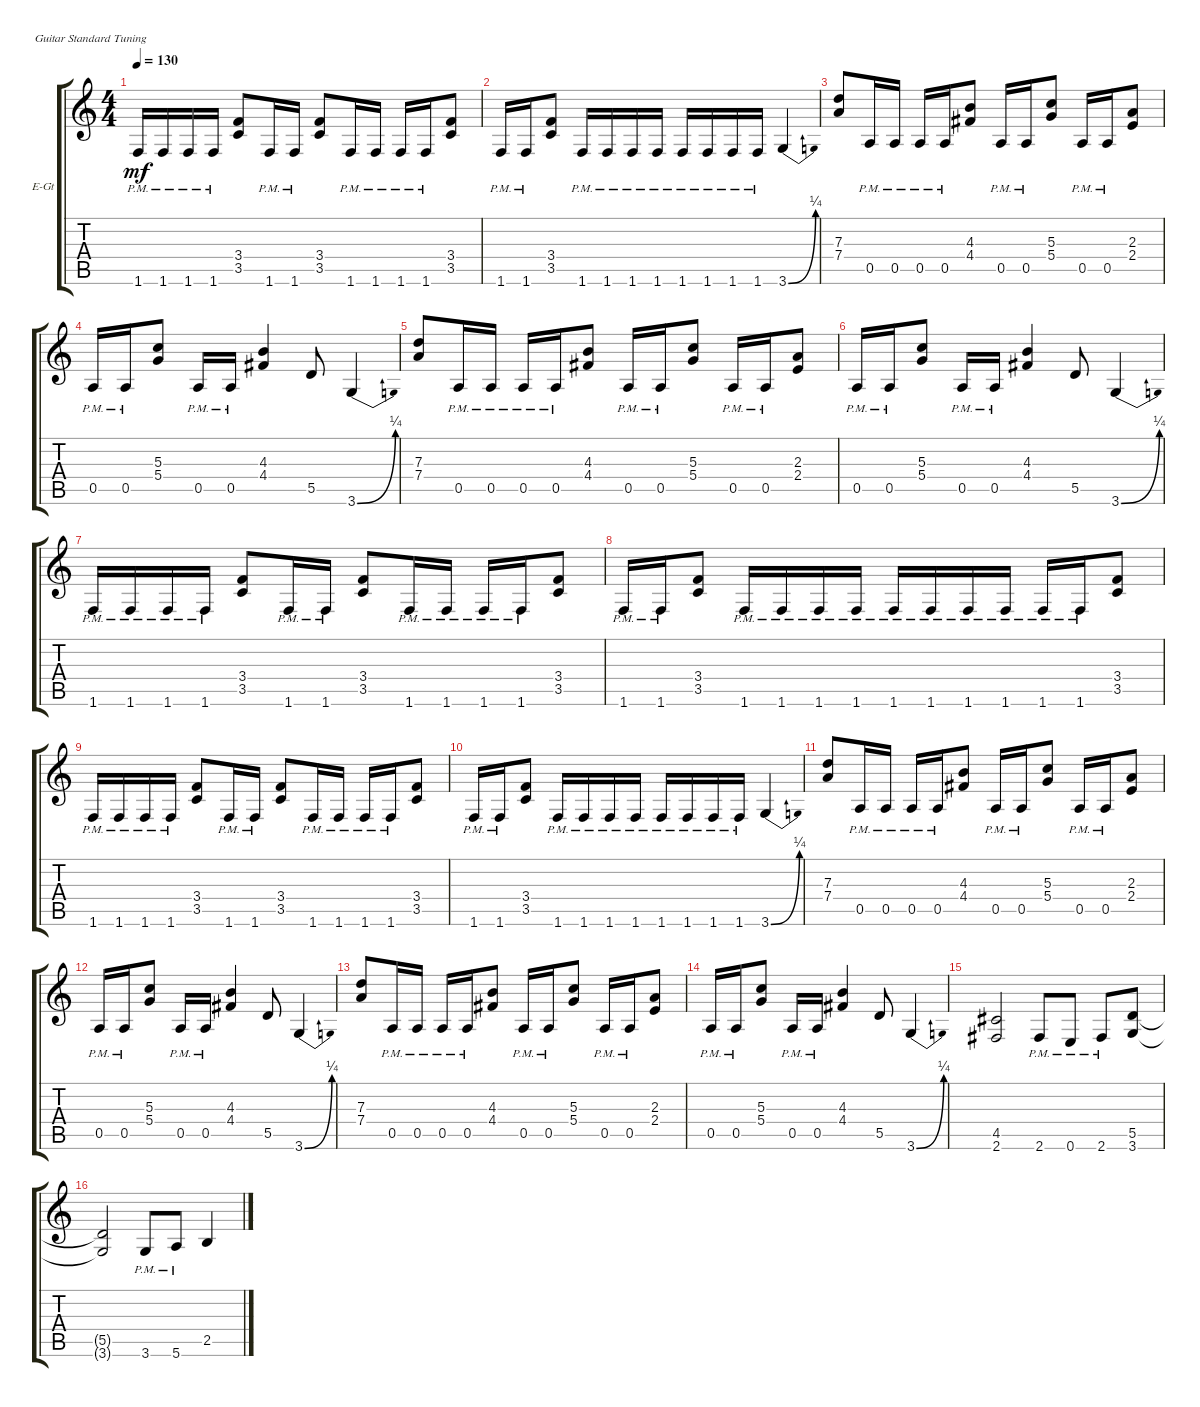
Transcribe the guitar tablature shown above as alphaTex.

\defaultSystemsLayout 4
\bracketExtendMode groupsimilarinstruments
\firstSystemTrackNameOrientation horizontal
\otherSystemsTrackNameOrientation horizontal
\track ("Electric Guitar" "E-Gt") {instrument distortionguitar}
\staff {score tabs}
\tuning (E4 B3 G3 D3 A2 E2)
\ts (4 4)
\tempo 130
\clef g2
\ks c
1.6{pm}.16{dy mf} 1.6{pm}.16 1.6{pm}.16 1.6{pm}.16 (3.5 3.4).8 1.6{pm}.16 1.6{pm}.16 (3.5 3.4).8 1.6{pm}.16 1.6{pm}.16 1.6{pm}.16 1.6{pm}.16 (3.5 3.4).8 |
1.6{pm}.16 1.6{pm}.16 (3.5 3.4).8 1.6{pm}.16 1.6{pm}.16 1.6{pm}.16 1.6{pm}.16 1.6{pm}.16 1.6{pm}.16 1.6{pm}.16 1.6{pm}.16 3.6{be (bend 0 0 57 1)}.4 |
(7.4 7.3).8 0.5{pm}.16 0.5{pm}.16 0.5{pm}.16 0.5{pm}.16 (4.4 4.3).8 0.5{pm}.16 0.5{pm}.16 (5.4 5.3).8 0.5{pm}.16 0.5{pm}.16 (2.4 2.3).8 |
0.5{pm}.16 0.5{pm}.16 (5.4 5.3).8 0.5{pm}.16 0.5{pm}.16 (4.4 4.3).4 5.5.8 3.6{be (bend 0 0 57 1)}.4 |
(7.4 7.3).8 0.5{pm}.16 0.5{pm}.16 0.5{pm}.16 0.5{pm}.16 (4.4 4.3).8 0.5{pm}.16 0.5{pm}.16 (5.4 5.3).8 0.5{pm}.16 0.5{pm}.16 (2.4 2.3).8 |
0.5{pm}.16 0.5{pm}.16 (5.4 5.3).8 0.5{pm}.16 0.5{pm}.16 (4.4 4.3).4 5.5.8 3.6{be (bend 0 0 57 1)}.4 |
1.6{pm}.16 1.6{pm}.16 1.6{pm}.16 1.6{pm}.16 (3.5 3.4).8 1.6{pm}.16 1.6{pm}.16 (3.5 3.4).8 1.6{pm}.16 1.6{pm}.16 1.6{pm}.16 1.6{pm}.16 (3.5 3.4).8 |
1.6{pm}.16 1.6{pm}.16 (3.5 3.4).8 1.6{pm}.16 1.6{pm}.16 1.6{pm}.16 1.6{pm}.16 1.6{pm}.16 1.6{pm}.16 1.6{pm}.16 1.6{pm}.16 1.6{pm}.16 1.6{pm}.16 (3.4 3.5).8 |
1.6{pm}.16 1.6{pm}.16 1.6{pm}.16 1.6{pm}.16 (3.5 3.4).8 1.6{pm}.16 1.6{pm}.16 (3.5 3.4).8 1.6{pm}.16 1.6{pm}.16 1.6{pm}.16 1.6{pm}.16 (3.5 3.4).8 |
1.6{pm}.16 1.6{pm}.16 (3.5 3.4).8 1.6{pm}.16 1.6{pm}.16 1.6{pm}.16 1.6{pm}.16 1.6{pm}.16 1.6{pm}.16 1.6{pm}.16 1.6{pm}.16 3.6{be (bend 0 0 57 1)}.4 |
(7.4 7.3).8 0.5{pm}.16 0.5{pm}.16 0.5{pm}.16 0.5{pm}.16 (4.4 4.3).8 0.5{pm}.16 0.5{pm}.16 (5.4 5.3).8 0.5{pm}.16 0.5{pm}.16 (2.4 2.3).8 |
0.5{pm}.16 0.5{pm}.16 (5.4 5.3).8 0.5{pm}.16 0.5{pm}.16 (4.4 4.3).4 5.5.8 3.6{be (bend 0 0 57 1)}.4 |
(7.4 7.3).8 0.5{pm}.16 0.5{pm}.16 0.5{pm}.16 0.5{pm}.16 (4.4 4.3).8 0.5{pm}.16 0.5{pm}.16 (5.4 5.3).8 0.5{pm}.16 0.5{pm}.16 (2.4 2.3).8 |
0.5{pm}.16 0.5{pm}.16 (5.4 5.3).8 0.5{pm}.16 0.5{pm}.16 (4.4 4.3).4 5.5.8 3.6{be (bend 0 0 57 1)}.4 |
(2.6 4.5).2 2.6{pm}.8 0.6{pm}.8 2.6{pm}.8 (5.5 3.6).8 |
(3.6{t} 5.5{t}).2 3.6{pm}.8 5.6{pm}.8 2.5.4
